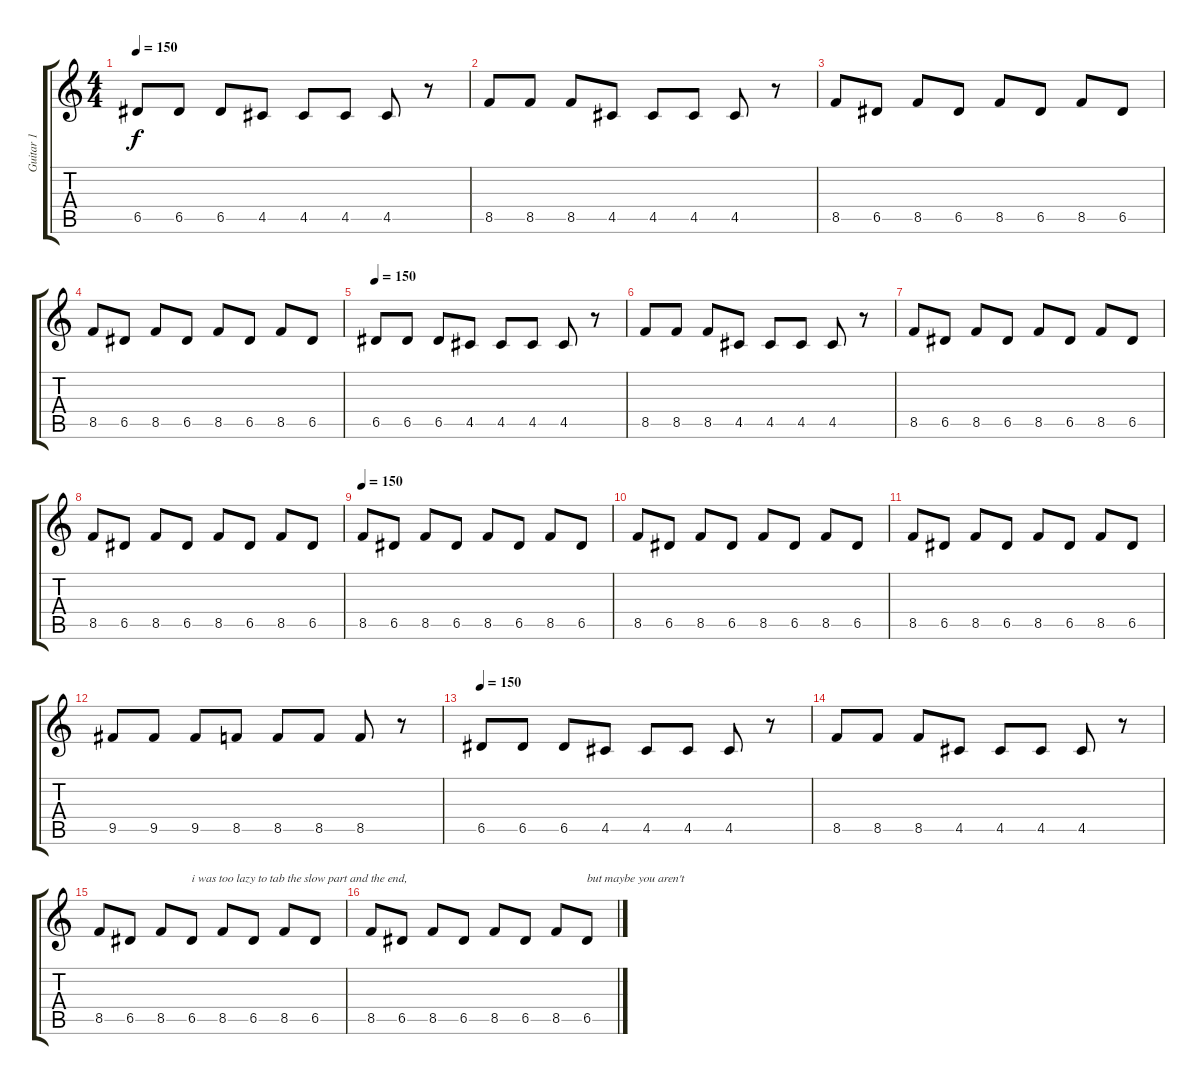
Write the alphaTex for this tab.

\track ("Guitar 1" "Guitar 1") {instrument electricguitarmuted}
\staff {score tabs}
\tuning (E4 B3 G3 D3 A2 E2) {hide}
\ts (4 4)
\tempo 150
\clef g2
\ks c
6.5.8{dy f instrument electricguitarclean} 6.5.8 6.5.8 4.5.8 4.5.8 4.5.8 4.5.8 r.8 |
8.5.8 8.5.8 8.5.8 4.5.8 4.5.8 4.5.8 4.5.8 r.8 |
8.5.8 6.5.8 8.5.8 6.5.8 8.5.8 6.5.8 8.5.8 6.5.8 |
8.5.8 6.5.8 8.5.8 6.5.8 8.5.8 6.5.8 8.5.8 6.5.8 |
\tempo 150
6.5.8 6.5.8 6.5.8 4.5.8 4.5.8 4.5.8 4.5.8 r.8 |
8.5.8 8.5.8 8.5.8 4.5.8 4.5.8 4.5.8 4.5.8 r.8 |
8.5.8 6.5.8 8.5.8 6.5.8 8.5.8 6.5.8 8.5.8 6.5.8 |
8.5.8 6.5.8 8.5.8 6.5.8 8.5.8 6.5.8 8.5.8 6.5.8 |
\tempo 150
8.5.8 6.5.8 8.5.8 6.5.8 8.5.8 6.5.8 8.5.8 6.5.8 |
8.5.8 6.5.8 8.5.8 6.5.8 8.5.8 6.5.8 8.5.8 6.5.8 |
8.5.8 6.5.8 8.5.8 6.5.8 8.5.8 6.5.8 8.5.8 6.5.8 |
9.5.8 9.5.8 9.5.8 8.5.8 8.5.8 8.5.8 8.5.8 r.8 |
\tempo 150
6.5.8{instrument electricguitarclean} 6.5.8 6.5.8 4.5.8 4.5.8 4.5.8 4.5.8 r.8 |
8.5.8 8.5.8 8.5.8 4.5.8 4.5.8 4.5.8 4.5.8 r.8 |
8.5.8 6.5.8 8.5.8 6.5.8{txt "i was too lazy to tab the slow part and the end,"} 8.5.8 6.5.8 8.5.8 6.5.8 |
8.5.8 6.5.8 8.5.8 6.5.8 8.5.8 6.5.8 8.5.8 6.5.8{txt "but maybe you aren't"}
